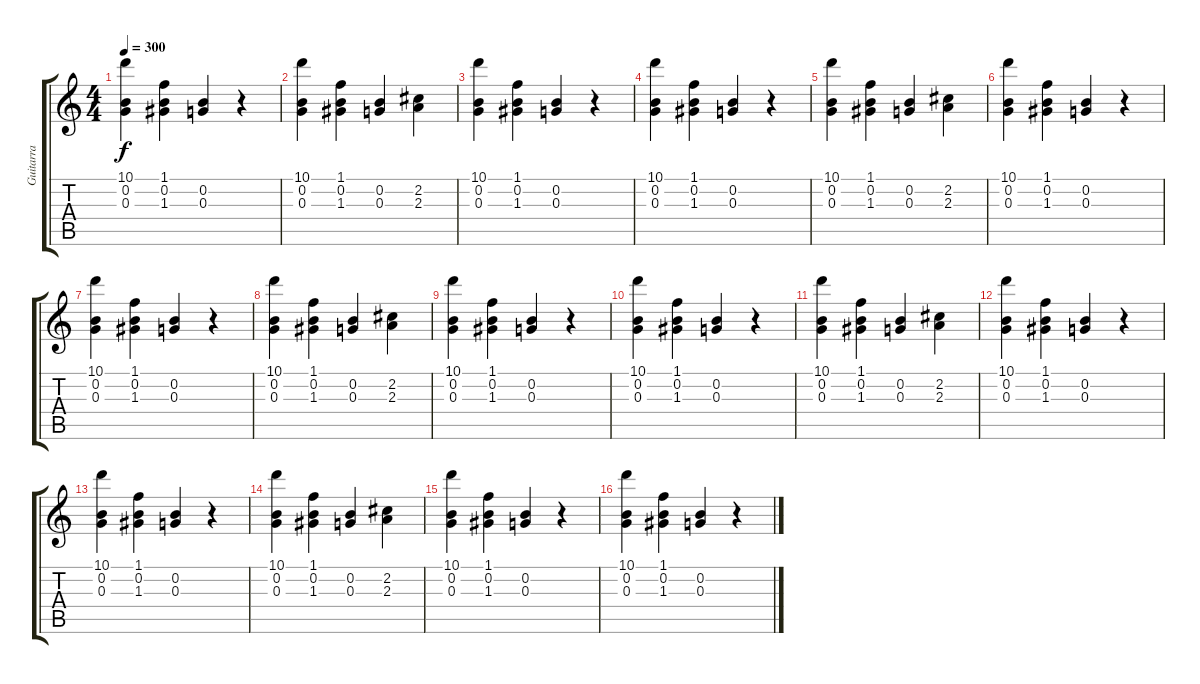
\track ("Guitarra" "Guitarra") {instrument electricguitarmuted}
\staff {score tabs}
\tuning (E4 B3 G3 D3 A2 E2) {hide}
\ts (4 4)
\tempo 300
\clef g2
\ks c
(10.1 0.2 0.3).4{dy f} (1.1 0.2 1.3).4 (0.2 0.3).4 r.4 |
(10.1 0.2 0.3).4 (1.1 0.2 1.3).4 (0.2 0.3).4 (2.2 2.3).4 |
(10.1 0.2 0.3).4 (1.1 0.2 1.3).4 (0.2 0.3).4 r.4 |
(10.1 0.2 0.3).4 (1.1 0.2 1.3).4 (0.2 0.3).4 r.4 |
(10.1 0.2 0.3).4 (1.1 0.2 1.3).4 (0.2 0.3).4 (2.2 2.3).4 |
(10.1 0.2 0.3).4 (1.1 0.2 1.3).4 (0.2 0.3).4 r.4 |
(10.1 0.2 0.3).4 (1.1 0.2 1.3).4 (0.2 0.3).4 r.4 |
(10.1 0.2 0.3).4 (1.1 0.2 1.3).4 (0.2 0.3).4 (2.2 2.3).4 |
(10.1 0.2 0.3).4 (1.1 0.2 1.3).4 (0.2 0.3).4 r.4 |
(10.1 0.2 0.3).4 (1.1 0.2 1.3).4 (0.2 0.3).4 r.4 |
(10.1 0.2 0.3).4 (1.1 0.2 1.3).4 (0.2 0.3).4 (2.2 2.3).4 |
(10.1 0.2 0.3).4 (1.1 0.2 1.3).4 (0.2 0.3).4 r.4 |
(10.1 0.2 0.3).4 (1.1 0.2 1.3).4 (0.2 0.3).4 r.4 |
(10.1 0.2 0.3).4 (1.1 0.2 1.3).4 (0.2 0.3).4 (2.2 2.3).4 |
(10.1 0.2 0.3).4 (1.1 0.2 1.3).4 (0.2 0.3).4 r.4 |
(10.1 0.2 0.3).4 (1.1 0.2 1.3).4 (0.2 0.3).4 r.4
